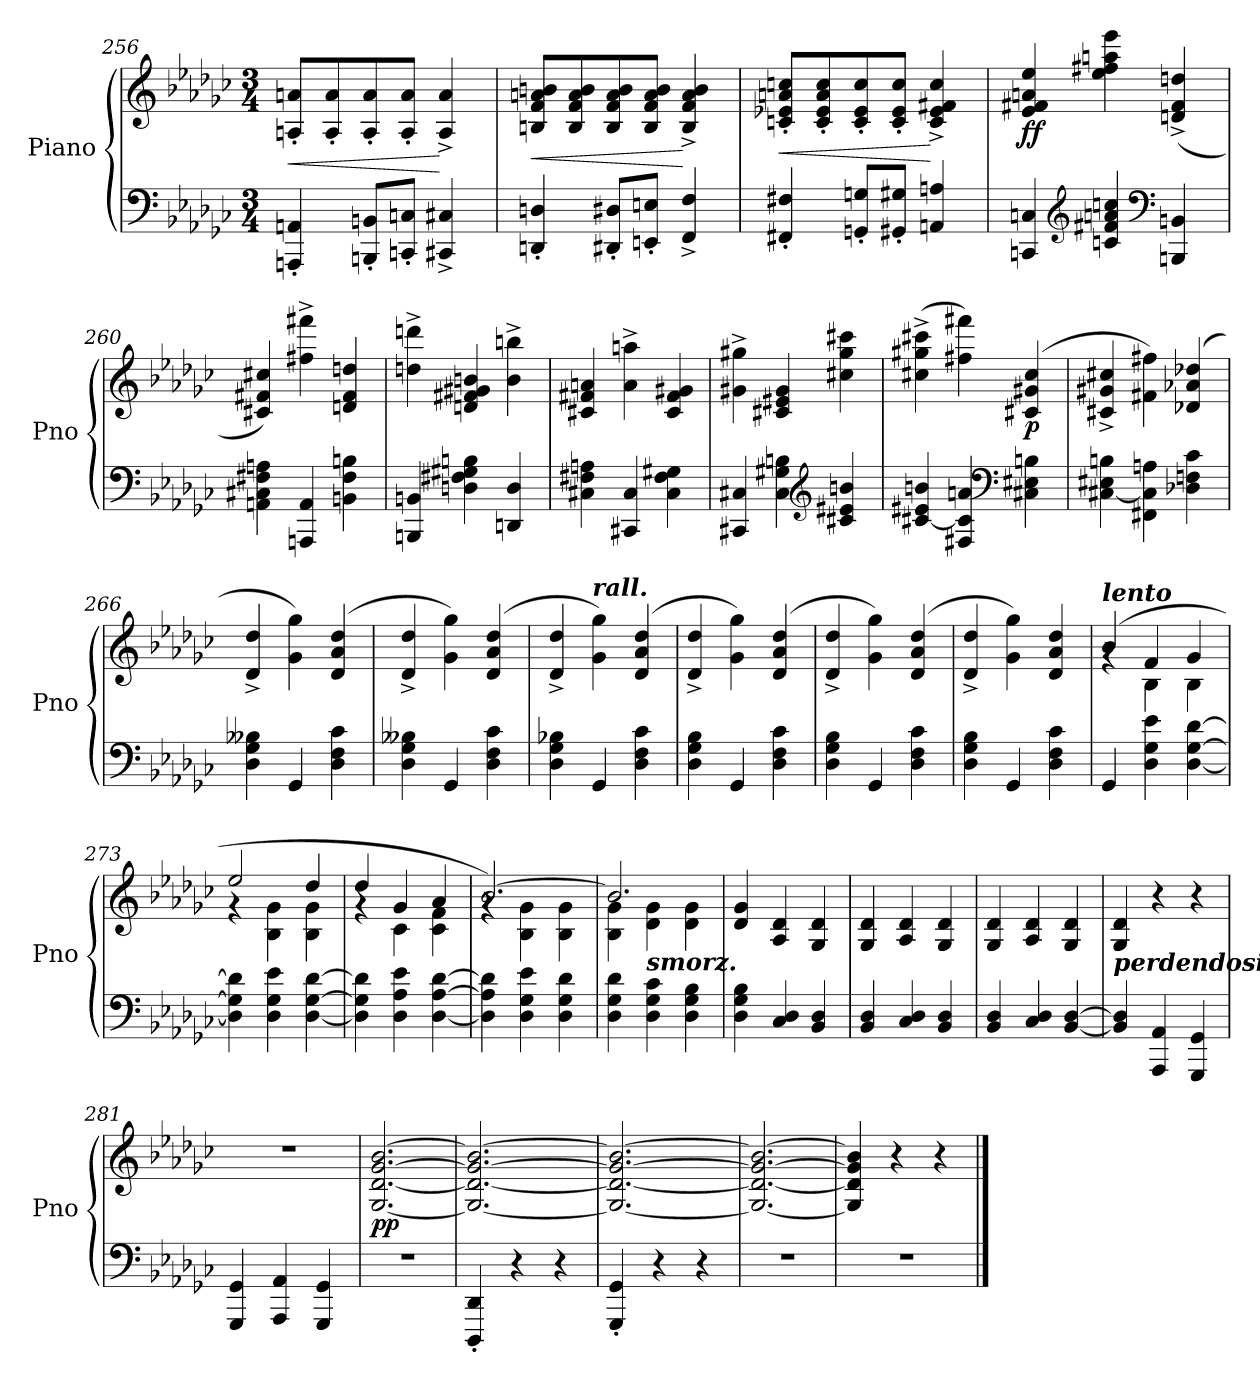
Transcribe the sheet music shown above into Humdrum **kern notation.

**kern	**kern	**dynam
*part1	*part1	*part1
*staff2	*staff1	*staff1/2
*I"Piano	*	*
*I'Pno	*	*
*clefF4	*clefG2	*
*k[b-e-a-d-g-c-]	*k[b-e-a-d-g-c-]	*
*M3/4	*M3/4	*
=256	=256	=256
!	!	!LO:HP:b
4AAAn/' 4AAn/'	8An/' 8an/'L	<
.	8A/' 8a/'	.
8BBBn/' 8BBn/'L	8A/' 8a/'	.
8CCn/' 8Cn/'J	8A/' 8a/'J	.
4CC#X/^ 4C#X/^	4A/^ 4a/^	[
!!LO:LB:g=z
=257	=257	=257
!	!	!LO:HP:b
4DDn/' 4Dn/'	8Bn/ 8f/ 8an/ 8bn/L	<
.	8B/ 8f/ 8a/ 8b/	.
8DD#X/' 8D#X/'L	8B/ 8f/ 8a/ 8b/	.
8EEn/' 8En/'J	8B/ 8f/ 8a/ 8b/J	.
4FF/^ 4F/^	4B/^ 4f/^ 4a/^ 4b/^	[
!!LO:LB:g=z
=258	=258	=258
!	!	!LO:HP:b
4FF#X/' 4F#X/'	8cn/' 8e-X/' 8an/' 8ccn/'L	<
.	8c/' 8e-/' 8a/' 8cc/'	.
8GGn/' 8Gn/'L	8c/' 8e-/' 8cc/'	.
8GG#X/' 8G#X/'J	8c/' 8e-/' 8cc/'J	.
4AAn/ 4An/	4c/^ 4e-/^ 4f#X/^ 4cc/^	[
=259	=259	=259
!	!	!LO:DY:b
4CCn/ 4Cn/	4e-/ 4f#X/ 4an/ 4ee-/	ff
*clefG2	*	*
4cn/ 4f#X/ 4an/ 4ccn/	4ee-\ 4ff#X\ 4aan\ 4eee-\	.
*clefF4	*	*
4BBBn/ 4BBn/	(>4dn/^ 4f#/^ 4ddn/^	.
=260	=260	=260
4AAn\ 4C#X\ 4F#X\ 4An\	4c#X/ 4f#X/ 4cc#X/)	.
4AAAn/ 4AA/	4ff#X\^ 4fff#X\^	.
4BBn\ 4F#\ 4Bn\	4dn/ 4f#/ 4ddn/	.
=261	=261	=261
4BBBn/ 4BBn/	4ddn\^ 4dddn\^	.
4Dn\ 4F#X\ 4G#X\ 4Bn\	4dn/ 4f#X/ 4g#X/ 4bn/	.
4DDn/ 4D/	4b\^ 4bbn\^	.
!!LO:LB:g=z
=262	=262	=262
4C#X\ 4F#X\ 4An\	4c#X/ 4f#X/ 4an/	.
4CC#X/ 4C#/	4a\^ 4aan\^	.
4C#\ 4F#\ 4G#X\	4c#/ 4f#/ 4g#X/	.
!!LO:PB:g=z
=263	=263	=263
4CC#X/ 4C#X/	4g#X\^ 4gg#X\^	.
4C#\ 4G#X\ 4Bn\	4c#X/ 4e#X/ 4g#/	.
*clefG2	*	*
4c#X/ 4e#X/ 4bn/	4cc#X\ 4gg#\ 4ccc#X\	.
=264	=264	=264
[4c#X/ 4e#X/ 4bn/	(>4cc#X\^ 4gg#X\^ 4ccc#X\^	.
4F#X/ 4c#/] 4an/	4ff#X\ 4fff#X\)	.
*clefF4	*	*
!	!	!LO:DY:b
4C#X\ 4E#X\ 4Bn\	(>4c#X/ 4g#X/ 4cc#/	p
=265	=265	=265
[4C#X\ 4E#X\ 4Bn\	4c#X/^ 4g#X/^ 4cc#X/^	.
4FF#X\ 4C#\] 4An\	4f#X\ 4ff#X\)	.
!	!	!LO:DY:b
4D-X\ 4Fn\ 4c-\	(>4d-X/ 4a-X/ 4dd-X/	other-dynamics
=266	=266	=266
4D-\ 4G-\ 4B--X\	4d-/^ 4dd-/^	.
4GG-/	4g-\ 4gg-\)	.
4D-\ 4F\ 4c-\	(>4d-/ 4a-/ 4dd-/	.
=267	=267	=267
4D-\ 4G-\ 4B--X\	4d-/^ 4dd-/^	.
4GG-/	4g-\ 4gg-\)	.
4D-\ 4F\ 4c-\	(>4d-/ 4a-/ 4dd-/	.
=268	=268	=268
4D-\ 4G-\ 4B-X\	4d-/^ 4dd-/^	.
!	!LO:TX:a:Bi:t=rall.	!
4GG-/	4g-\ 4gg-\)	.
4D-\ 4F\ 4c-\	(>4d-/ 4a-/ 4dd-/	.
!!LO:LB:g=z
=269	=269	=269
4D-\ 4G-\ 4B-\	4d-/^ 4dd-/^	.
4GG-/	4g-\ 4gg-\)	.
4D-\ 4F\ 4c-\	(>4d-/ 4a-/ 4dd-/	.
=270	=270	=270
4D-\ 4G-\ 4B-\	4d-/^ 4dd-/^	.
4GG-/	4g-\ 4gg-\)	.
4D-\ 4F\ 4c-\	(>4d-/ 4a-/ 4dd-/	.
!!LO:LB:g=z
=271	=271	=271
4D-\ 4G-\ 4B-\	4d-/^ 4dd-/^	.
4GG-/	4g-\ 4gg-\)	.
4D-\ 4F\ 4c-\	4d-/ 4a-/ 4dd-/	.
=272	=272	=272
*	*^	*
!	!LO:TX:a:Bi:t=lento	!	!
4GG-/	(>4b-/	4rg	.
4D-\ 4G-\ 4e-\	4f/	4B-\	.
[4D-\ [4G-\ [4d-\	4g-/	4B-\	.
=273	=273	=273	=273
4D-\] 4G-\] 4d-\]	2ee-/	4rg	.
4D-\ 4G-\ 4e-\	.	4B-\ 4g-\	.
[4D-\ [4G-\ [4d-\	4dd-/	4B-\ 4g-\	.
=274	=274	=274	=274
4D-\] 4G-\] 4d-\]	4dd-/	4rg	.
4D-\ 4A-\ 4e-\	4g-/	4c-\	.
[4D-\ [4A-\ [4d-\	4a-/	4c-\ 4f\	.
=275	=275	=275	=275
4D-\] 4A-\] 4d-\]	[2.b-/)	4rg	.
4D-\ 4G-\ 4e-\	.	4B-\ 4g-\	.
4D-\ 4G-\ 4d-\	.	4B-\ 4g-\	.
=276	=276	=276	=276
4D-\ 4G-\ 4d-\	2.b-/]	4B-\ 4g-\	.
!	!	!LO:TX:b:Bi:t=smorz.	!
4D-\ 4G-\ 4c-\	.	4d-\ 4g-\	.
4D-\ 4G-\ 4B-\	.	4d-\ 4g-\	.
*	*v	*v	*
=277	=277	=277
4D-\ 4G-\ 4B-\	4d-/ 4g-/	.
4C-/ 4D-/	4A-/ 4d-/	.
4BB-/ 4D-/	4G-/ 4d-/	.
=278	=278	=278
4BB-/ 4D-/	4G-/ 4d-/	.
4C-/ 4D-/	4A-/ 4d-/	.
4BB-/ 4D-/	4G-/ 4d-/	.
!!LO:LB:g=z
=279	=279	=279
4BB-/ 4D-/	4G-/ 4d-/	.
4C-/ 4D-/	4A-/ 4d-/	.
[4BB-/ [4D-/	4G-/ 4d-/	.
=280	=280	=280
!	!LO:TX:b:Bi:t=perdendosi	!
4BB-/] 4D-/]	4G-/ 4d-/	.
4AAA-/ 4AA-/	4r	.
4GGG-/ 4GG-/	4r	.
!!LO:PB:g=z
=281	=281	=281
4GGG-/ 4GG-/	2.r	.
4AAA-/ 4AA-/	.	.
4GGG-/ 4GG-/	.	.
!!LO:LB:g=z
=282	=282	=282
!	!	!LO:DY:b
2.r	[2.G-/ [2.d-/ [2.g-/ [2.b-/	pp
=283	=283	=283
4DDD-/' 4DD-/'	2.G-/_ 2.d-/_ 2.g-/_ 2.b-/_	.
4r	.	.
4r	.	.
=284	=284	=284
4GGG-/' 4GG-/'	2.G-/_ 2.d-/_ 2.g-/_ 2.b-/_	.
4r	.	.
4r	.	.
=285	=285	=285
2.r	2.G-/_ 2.d-/_ 2.g-/_ 2.b-/_	.
=286	=286	=286
2.r	4G-/] 4d-/] 4g-/] 4b-/]	.
.	4r	.
.	4r	.
==	==	==
*-	*-	*-
